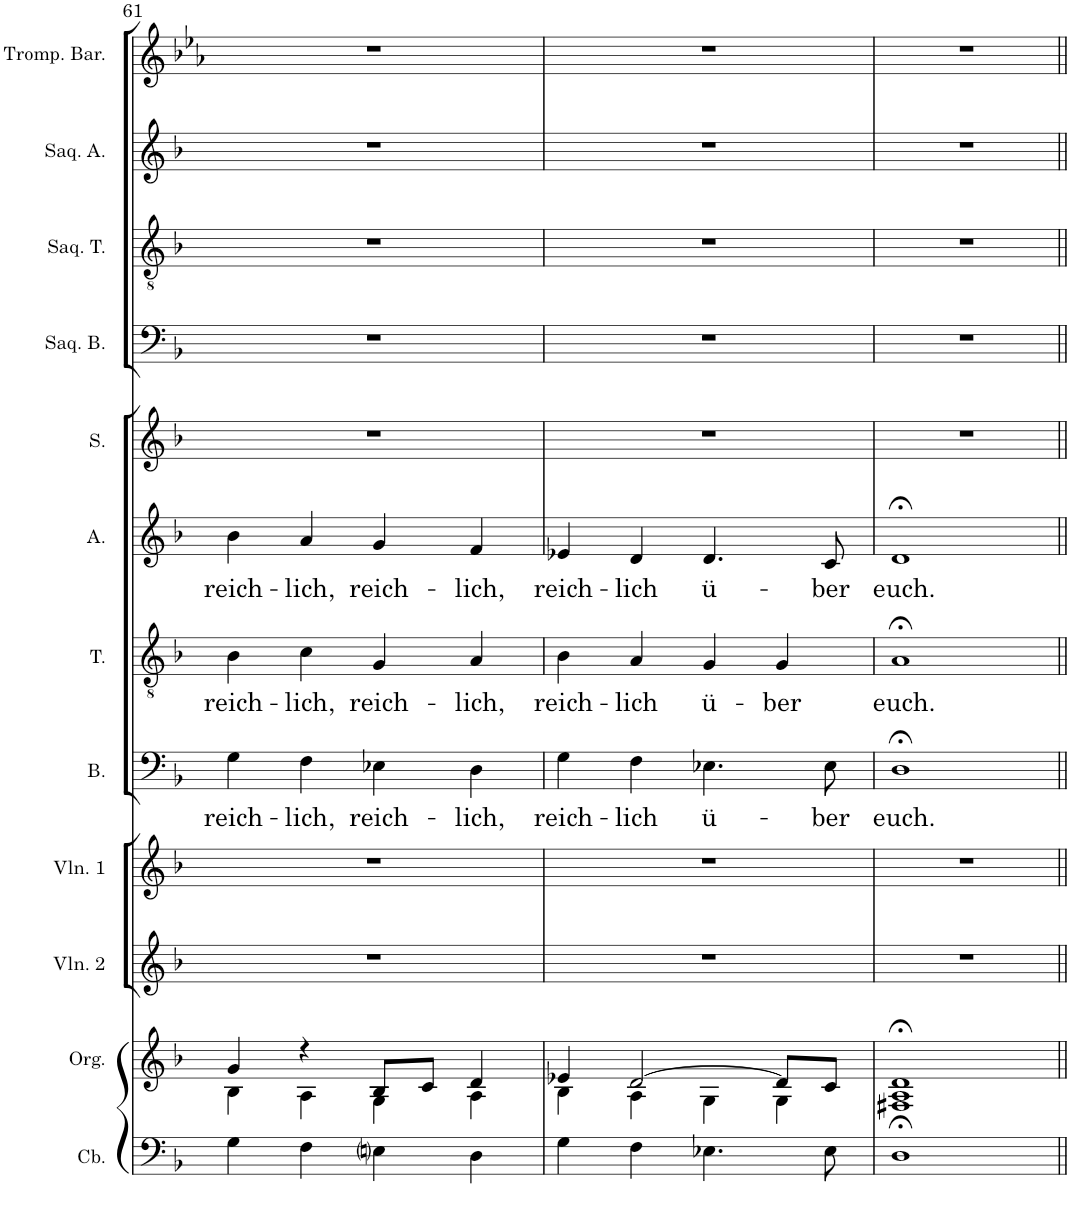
**kern	**kern	**kern	**kern	**kern	**text	**kern	**text	**kern	**text	**kern	**kern	**kern	**kern	**kern
*part12	*part11	*part10	*part9	*part8	*part8	*part7	*part7	*part6	*part6	*part5	*part4	*part3	*part2	*part1
*staff12	*staff11	*staff10	*staff9	*staff8	*staff8	*staff7	*staff7	*staff6	*staff6	*staff5	*staff4	*staff3	*staff2	*staff1
*I"Contrebasse	*I"Orgue	*I"Violon 2	*I"Violon 1	*I"Basse	*	*I"Ténor	*	*I"Alto	*	*I"Soprano	*I"Saqueboute Basse	*I"Saqueboute Ténor	*I"Saqueboute Alto	*I"Trompette Baroque en ré
*I'Cb.	*I'Org.	*I'Vln. 2	*I'Vln. 1	*I'B.	*	*I'T.	*	*I'A.	*	*I'S.	*I'Saq. B.	*I'Saq. T.	*I'Saq. A.	*I'Tromp. Bar.
!!LO:PB:g=z
*clefF4	*clefG2	*clefG2	*clefG2	*clefF4	*	*clefGv2	*	*clefG2	*	*clefG2	*clefF4	*clefGv2	*clefG2	*clefG2
*Trd7c12	*	*	*	*	*	*	*	*	*	*	*	*	*	*Trd-1c-2
*k[b-]	*k[b-]	*k[b-]	*k[b-]	*k[b-]	*	*k[b-]	*	*k[b-]	*	*k[b-]	*k[b-]	*k[b-]	*k[b-]	*k[b-e-a-]
*M2/2	*M2/2	*M2/2	*M2/2	*M2/2	*	*M2/2	*	*M2/2	*	*M2/2	*M2/2	*M2/2	*M2/2	*M2/2
*met(c|)	*met(c|)	*met(c|)	*met(c|)	*met(c|)	*	*met(c|)	*	*met(c|)	*	*met(c|)	*met(c|)	*met(c|)	*met(c|)	*met(c|)
=61	=61	=61	=61	=61	=61	=61	=61	=61	=61	=61	=61	=61	=61	=61
*	*^	*	*	*	*	*	*	*	*	*	*	*	*	*
!	!	!	!	!	!	!LO:LY:b	!	!LO:LY:b	!	!LO:LY:b	!	!	!	!	!
4G\	4g/	4B-\	1r	1r	4G\	reich-	4B-\	reich-	4b-\	reich-	1r	1r	1r	1r	1r
!	!	!	!	!	!	!LO:LY:b	!	!LO:LY:b	!	!LO:LY:b	!	!	!	!	!
4F\	4r	4A\	.	.	4F\	-lich,	4c\	-lich,	4a/	-lich,	.	.	.	.	.
!	!	!	!	!	!	!LO:LY:b	!	!LO:LY:b	!	!LO:LY:b	!	!	!	!	!
4Eni\	8B-/L	4G\	.	.	4E-X\	reich-	4G/	reich-	4g/	reich-	.	.	.	.	.
.	8c/J	.	.	.	.	.	.	.	.	.	.	.	.	.	.
!	!	!	!	!	!	!LO:LY:b	!	!LO:LY:b	!	!LO:LY:b	!	!	!	!	!
4D\	4d/	4A\	.	.	4D\	-lich,	4A/	-lich,	4f/	-lich,	.	.	.	.	.
=62	=62	=62	=62	=62	=62	=62	=62	=62	=62	=62	=62	=62	=62	=62	=62
!	!	!	!	!	!	!LO:LY:b	!	!LO:LY:b	!	!LO:LY:b	!	!	!	!	!
4G\	4e-X/	4B-\	1r	1r	4G\	reich-	4B-\	reich-	4e-X/	reich-	1r	1r	1r	1r	1r
!	!	!	!	!	!	!LO:LY:b	!	!LO:LY:b	!	!LO:LY:b	!	!	!	!	!
4F\	[2d/	4A\	.	.	4F\	-lich	4A/	-lich	4d/	-lich	.	.	.	.	.
!	!	!	!	!	!	!LO:LY:b	!	!LO:LY:b	!	!LO:LY:b	!	!	!	!	!
4.E-X\	.	4G\	.	.	4.E-X\	ü-	4G/	ü-	4.d/	ü-	.	.	.	.	.
!	!	!	!	!	!	!	!	!LO:LY:b	!	!	!	!	!	!	!
.	8d/L]	4G\	.	.	.	.	4G/	-ber	.	.	.	.	.	.	.
!	!	!	!	!	!	!LO:LY:b	!	!	!	!LO:LY:b	!	!	!	!	!
8E-\	8c/J	.	.	.	8E-\	-ber	.	.	8c/	-ber	.	.	.	.	.
=63	=63	=63	=63	=63	=63	=63	=63	=63	=63	=63	=63	=63	=63	=63	=63
!	!	!	!	!	!	!LO:LY:b	!	!LO:LY:b	!	!LO:LY:b	!	!	!	!	!
1D;<	1d;<	1F#X 1A	1r	1r	1D;<	euch.	1A;<	euch.	1d;<	euch.	1r	1r	1r	1r	1r
*	*v	*v	*	*	*	*	*	*	*	*	*	*	*	*	*
=||	=||	=||	=||	=||	=||	=||	=||	=||	=||	=||	=||	=||	=||	=||
*-	*-	*-	*-	*-	*-	*-	*-	*-	*-	*-	*-	*-	*-	*-
